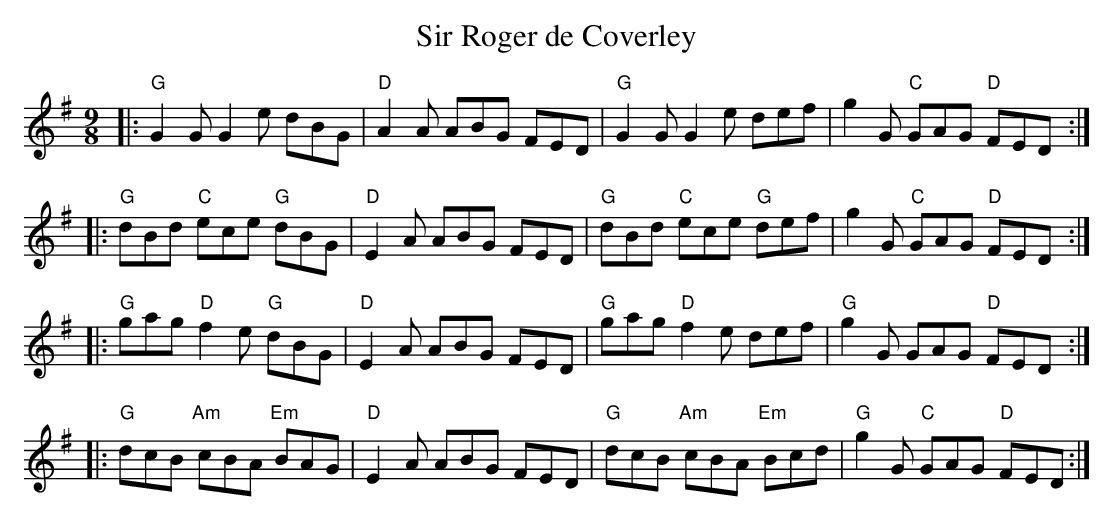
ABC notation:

X:1
T:Sir Roger de Coverley
M:9/8
K:G
|: "G" G2G G2e dBG | "D" A2A ABG FED | "G" G2G G2e def | g2G "C" GAG "D" FED :|
|: "G" dBd "C" ece "G" dBG | "D" E2A ABG FED | "G" dBd "C" ece "G" def |\
  g2G "C" GAG "D" FED :|
|: "G" gag "D" f2e "G" dBG | "D" E2A ABG FED | "G" gag "D" f2e def |\
  "G" g2G GAG "D" FED :|
|: "G" dcB "Am" cBA "Em" BAG | "D" E2A ABG FED | "G" dcB "Am" cBA "Em " Bcd |\
  "G" g2G "C" GAG "D" FED :|
